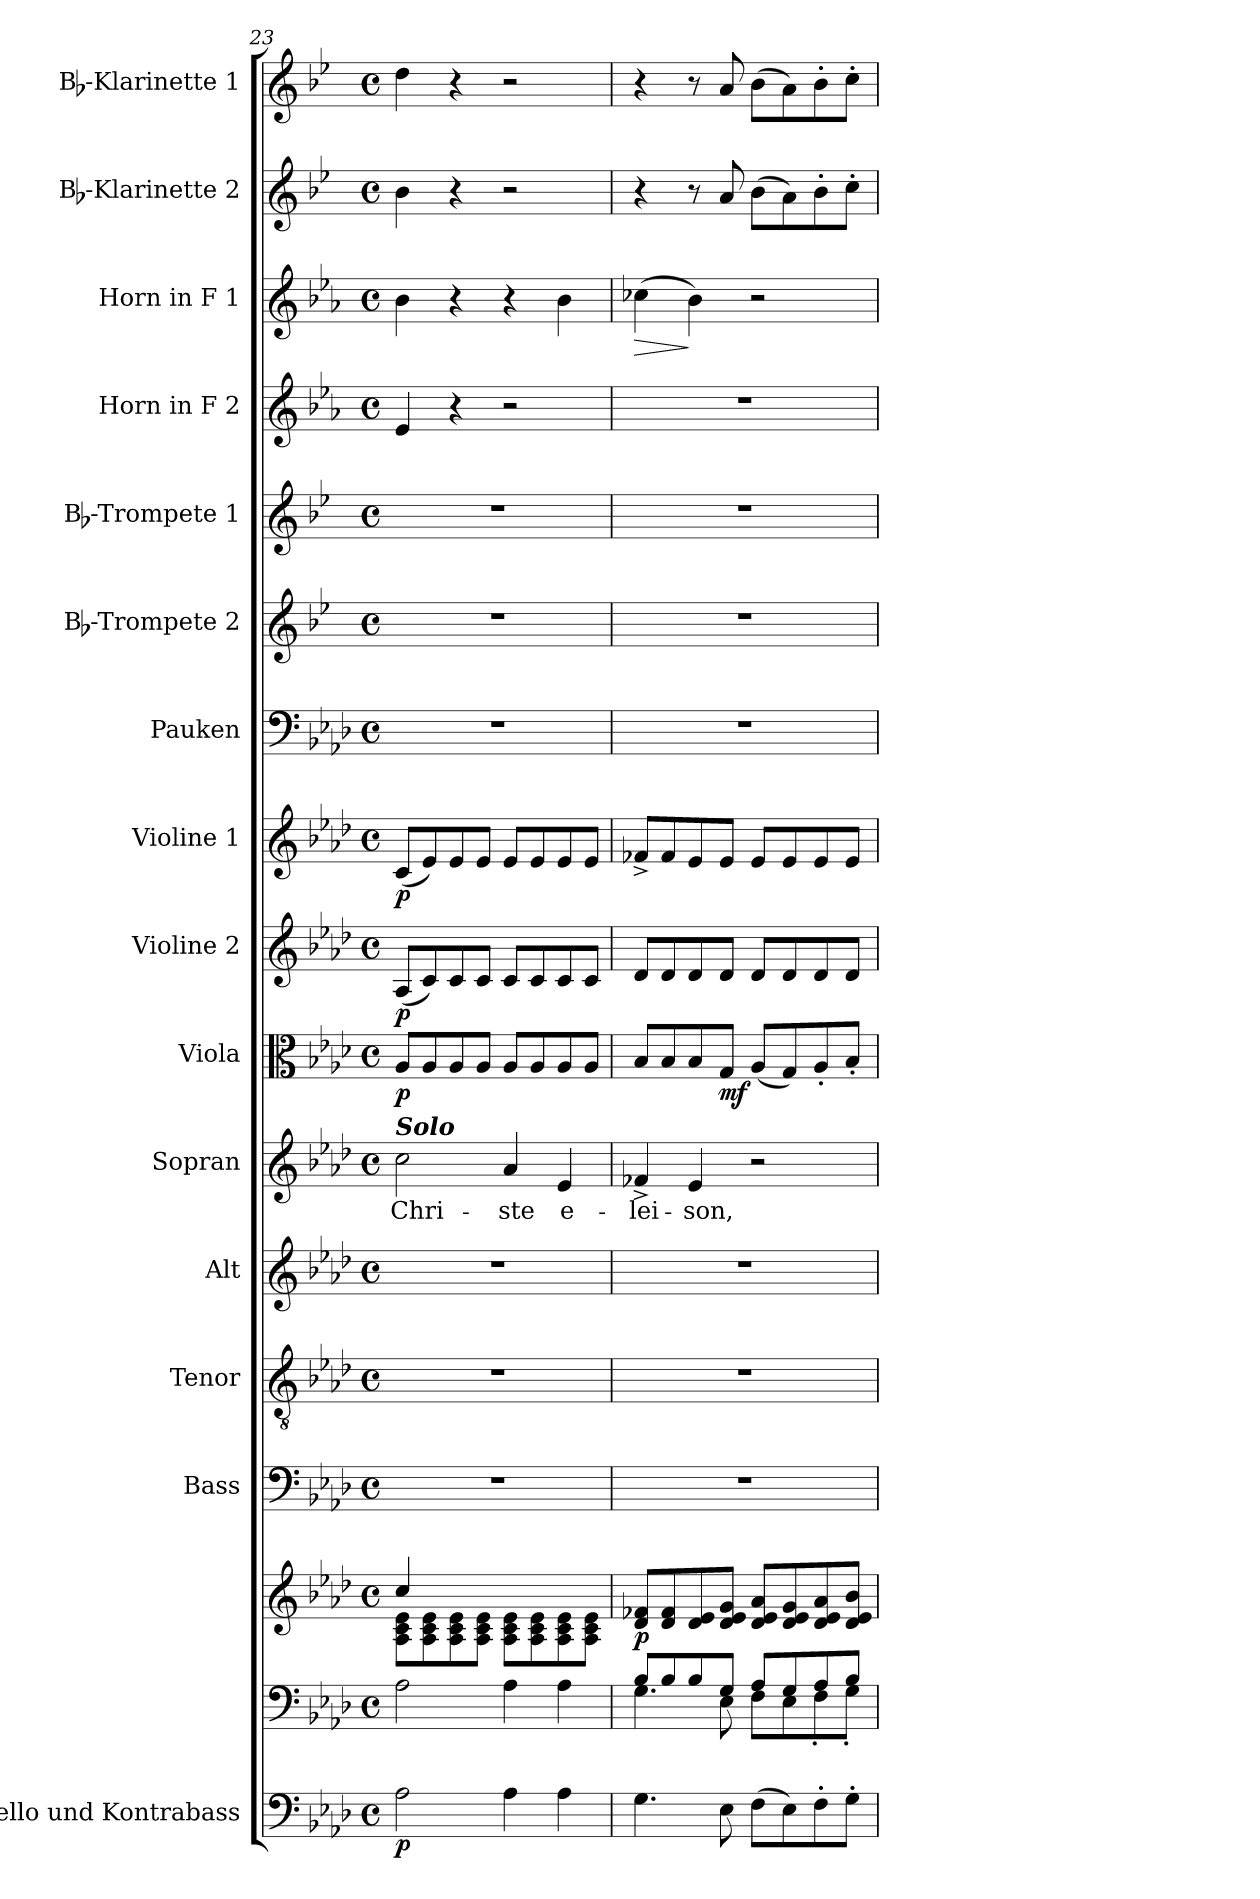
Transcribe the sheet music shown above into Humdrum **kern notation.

**kern	**dynam	**kern	**kern	**dynam	**kern	**kern	**kern	**kern	**text	**kern	**dynam	**kern	**dynam	**kern	**dynam	**kern	**kern	**kern	**kern	**kern	**dynam	**kern	**kern
*part16	*part16	*part15	*part15	*part15	*part14	*part13	*part12	*part11	*part11	*part10	*part10	*part9	*part9	*part8	*part8	*part7	*part6	*part5	*part4	*part3	*part3	*part2	*part1
*staff17	*staff17	*staff16	*staff15	*staff15/16	*staff14	*staff13	*staff12	*staff11	*staff11	*staff10	*staff10	*staff9	*staff9	*staff8	*staff8	*staff7	*staff6	*staff5	*staff4	*staff3	*staff3	*staff2	*staff1
*I"Cello und Kontrabass	*	*	*	*	*I"Bass	*I"Tenor	*I"Alt	*I"Sopran	*	*I"Viola	*	*I"Violine 2	*	*I"Violine 1	*	*I"Pauken	*I"Bb-Trompete 2	*I"Bb-Trompete 1	*I"Horn in F 2	*I"Horn in F 1	*	*I"Bb-Klarinette 2	*I"Bb-Klarinette 1
*I'Kb.	*	*	*	*	*I'B.	*I'T.	*I'A.	*I'S.	*	*I'Vla.	*	*I'Vl. 2	*	*I'Vl. 1	*	*I'Pk.	*I'Bb Trp. 2	*I'Bb Trp. 1	*	*	*	*I'Bb Kl. 2	*I'Bb Kl. 1
*clefF4	*	*clefF4	*clefG2	*	*clefF4	*clefGv2	*clefG2	*clefG2	*	*clefC3	*	*clefG2	*	*clefG2	*	*clefF4	*clefG2	*clefG2	*clefG2	*clefG2	*	*clefG2	*clefG2
*ITrd7c12	*	*	*	*	*	*	*	*	*	*	*	*	*	*	*	*	*ITrd1c2	*ITrd1c2	*ITrd4c7	*ITrd4c7	*	*ITrd1c2	*ITrd1c2
*k[b-e-a-d-]	*	*k[b-e-a-d-]	*k[b-e-a-d-]	*	*k[b-e-a-d-]	*k[b-e-a-d-]	*k[b-e-a-d-]	*k[b-e-a-d-]	*	*k[b-e-a-d-]	*	*k[b-e-a-d-]	*	*k[b-e-a-d-]	*	*k[b-e-a-d-]	*k[b-e-a-d-]	*k[b-e-a-d-]	*k[b-e-a-d-]	*k[b-e-a-d-]	*	*k[b-e-a-d-]	*k[b-e-a-d-]
*A-:	*	*A-:	*A-:	*	*A-:	*A-:	*A-:	*A-:	*	*A-:	*	*A-:	*	*A-:	*	*A-:	*A-:	*A-:	*A-:	*A-:	*	*A-:	*A-:
*M4/4	*	*M4/4	*M4/4	*	*M4/4	*M4/4	*M4/4	*M4/4	*	*M4/4	*	*M4/4	*	*M4/4	*	*M4/4	*M4/4	*M4/4	*M4/4	*M4/4	*	*M4/4	*M4/4
*met(c)	*	*met(c)	*met(c)	*	*met(c)	*met(c)	*met(c)	*met(c)	*	*met(c)	*	*met(c)	*	*met(c)	*	*met(c)	*met(c)	*met(c)	*met(c)	*met(c)	*	*met(c)	*met(c)
=23	=23	=23	=23	=23	=23	=23	=23	=23	=23	=23	=23	=23	=23	=23	=23	=23	=23	=23	=23	=23	=23	=23	=23
*	*	*	*^	*	*	*	*	*	*	*	*	*	*	*	*	*	*	*	*	*	*	*	*
!	!	!	!	!	!	!	!	!	!LO:TX:a:Bi:t=Solo	!	!	!	!	!	!	!	!	!	!	!	!	!	!	!
!	!LO:DY:b	!	!	!	!	!	!	!	!	!LO:LY:b	!	!LO:DY:b	!	!LO:DY:b	!	!LO:DY:b	!	!	!	!	!	!	!	!
2AA-\	p	2A-\	4cc/	8A-\ 8c\ 8e-\L	.	1r	1r	1r	2cc\	Chri-	8A-/L	p	(<8A-/L	p	(<8c/L	p	1r	1r	1r	4A-/	4e-\	.	4a-\	4cc\
.	.	.	.	8A-\ 8c\ 8e-\	.	.	.	.	.	.	8A-/	.	8c/)	.	8e-/)	.	.	.	.	.	.	.	.	.
.	.	.	4ryy	8A-\ 8c\ 8e-\	.	.	.	.	.	.	8A-/	.	8c/	.	8e-/	.	.	.	.	4r	4r	.	4r	4r
.	.	.	.	8A-\ 8c\ 8e-\J	.	.	.	.	.	.	8A-/J	.	8c/J	.	8e-/J	.	.	.	.	.	.	.	.	.
!	!	!	!	!	!	!	!	!	!	!LO:LY:b	!	!	!	!	!	!	!	!	!	!	!	!	!	!
4AA-\	.	4A-\	2ryy	8A-\ 8c\ 8e-\L	.	.	.	.	4a-/	-ste	8A-/L	.	8c/L	.	8e-/L	.	.	.	.	2r	4r	.	2r	2r
.	.	.	.	8A-\ 8c\ 8e-\	.	.	.	.	.	.	8A-/	.	8c/	.	8e-/	.	.	.	.	.	.	.	.	.
!	!	!	!	!	!	!	!	!	!	!LO:LY:b	!	!	!	!	!	!	!	!	!	!	!	!	!	!
4AA-\	.	4A-\	.	8A-\ 8c\ 8e-\	.	.	.	.	4e-/	e-	8A-/	.	8c/	.	8e-/	.	.	.	.	.	4e-\	.	.	.
.	.	.	.	8A-\ 8c\ 8e-\J	.	.	.	.	.	.	8A-/J	.	8c/J	.	8e-/J	.	.	.	.	.	.	.	.	.
=24	=24	=24	=24	=24	=24	=24	=24	=24	=24	=24	=24	=24	=24	=24	=24	=24	=24	=24	=24	=24	=24	=24	=24	=24
*	*	*^	*	*	*	*	*	*	*	*	*	*	*	*	*	*	*	*	*	*	*	*	*	*
!	!	!	!	!	!	!LO:DY:b	!	!	!	!	!LO:LY:b	!	!	!	!	!	!	!	!	!	!	!	!LO:HP:b	!	!
*	*	*	*	*v	*v	*	*	*	*	*	*	*	*	*	*	*	*	*	*	*	*	*	*	*	*
4.GG\	.	8B-/L	4.G\	8d-/ 8f-X/L	p	1r	1r	1r	4f-X^>/	-lei-	8B-/L	.	8d-/L	.	8f-X^</L	.	1r	1r	1r	1r	(>4f-X\	>	4r	4r
.	.	8B-/	.	8d-/ 8f-/	.	.	.	.	.	.	8B-/	.	8d-/	.	8f-/	.	.	.	.	.	.	.	.	.
!	!	!	!	!	!	!	!	!	!	!LO:LY:b	!	!	!	!	!	!	!	!	!	!	!	!	!	!
.	.	8B-/	.	8d-/ 8e-/	.	.	.	.	4e-/	-son,	8B-/	.	8d-/	.	8e-/	.	.	.	.	.	4e-\)	]	8r	8r
!	!	!	!	!	!	!	!	!	!	!	!	!LO:DY:b	!	!	!	!	!	!	!	!	!	!	!	!
8EE-\	.	8G/J	8E-\	8d-/ 8e-/ 8g/J	.	.	.	.	.	.	8G/J	mf	8d-/J	.	8e-/J	.	.	.	.	.	.	.	8g/	8g/
(>8FF\L	.	8A-/L	8F\L	8d-/ 8e-/ 8a-/L	.	.	.	.	2r	.	(<8A-/L	.	8d-/L	.	8e-/L	.	.	.	.	.	2r	.	(>8a-\L	(>8a-\L
8EE-\)	.	8G/	8E-\	8d-/ 8e-/ 8g/	.	.	.	.	.	.	8G/)	.	8d-/	.	8e-/	.	.	.	.	.	.	.	8g\)	8g\)
8FF'>\	.	8A-/	8F'<\	8d-/ 8e-/ 8a-/	.	.	.	.	.	.	8A-'</	.	8d-/	.	8e-/	.	.	.	.	.	.	.	8a-'>\	8a-'>\
8GG'>\J	.	8B-/J	8G'<\J	8d-/ 8e-/ 8b-/J	.	.	.	.	.	.	8B-'</J	.	8d-/J	.	8e-/J	.	.	.	.	.	.	.	8b-'>\J	8b-'>\J
*	*	*v	*v	*	*	*	*	*	*	*	*	*	*	*	*	*	*	*	*	*	*	*	*	*
=	=	=	=	=	=	=	=	=	=	=	=	=	=	=	=	=	=	=	=	=	=	=	=
*-	*-	*-	*-	*-	*-	*-	*-	*-	*-	*-	*-	*-	*-	*-	*-	*-	*-	*-	*-	*-	*-	*-	*-
